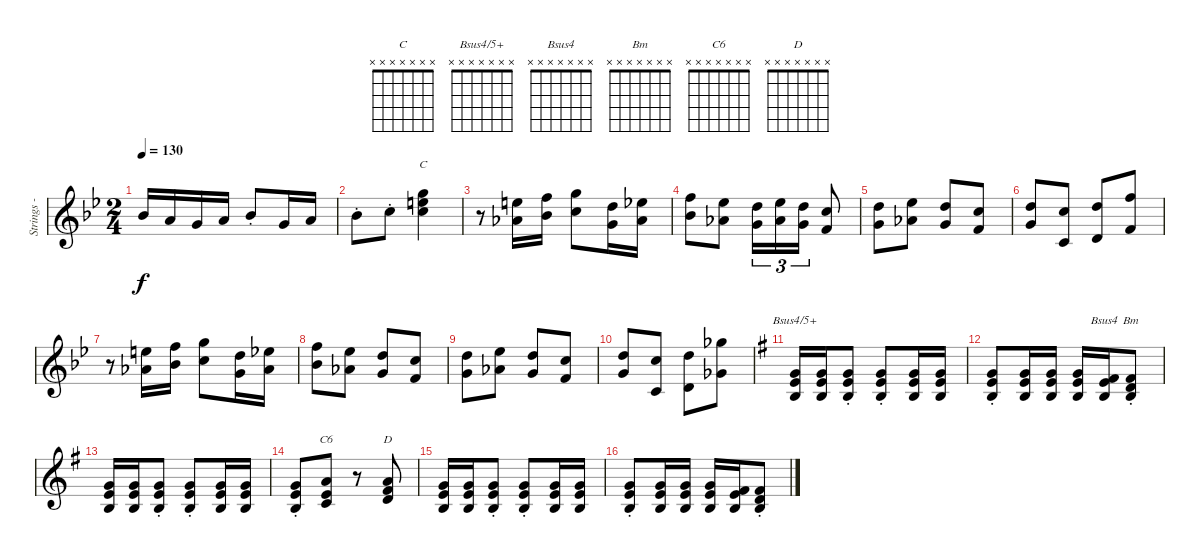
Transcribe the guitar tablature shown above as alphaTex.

\track ("Strings - Treble" "Strings - ") {instrument stringensemble1}
\staff {score}
\tuning (G4 E4 C4 G3 E3 C3 G2) {hide}
\chord ("C" x x x x x x x)
\chord ("Bsus4/5+" x x x x x x x)
\chord ("Bsus4" x x x x x x x)
\chord ("Bm" x x x x x x x)
\chord ("C6" x x x x x x x)
\chord ("D" x x x x x x x)
\ts (2 4)
\tempo 130
\clef g2
\ks gminor
3.1.16{dy f} 2.1.16 0.1.16 2.1.16 3.1{st}.8 0.1.16 2.1.16 |
3.1{st}.8 5.1{st}.8 (12.1 12.2 12.3).4{ch "C"} |
r.8 (9.1 4.2).16 (10.1 6.2).16 (12.1 8.2).8 (7.1 3.2).16 (8.1 4.2).16 |
(10.1 6.2).8 (8.1 4.2).8 (7.1 3.2).16{tu (3 2)} (8.1 4.2).16{tu (3 2)} (7.1 3.2).16{tu (3 2)} (5.1 1.2).8 |
(7.1 3.2).8 (8.1 4.2).8 (7.1 3.2).8 (5.1 1.2).8 |
(7.1 3.2).8 (5.1 0.3).8 (7.1 2.3).8 (10.1 1.2).8 |
r.8 (9.1 4.2).16 (10.1 6.2).16 (12.1 8.2).8 (7.1 3.2).16 (8.1 4.2).16 |
(10.1 6.2).8 (8.1 4.2).8 (7.1 3.2).8 (5.1 5.3).8 |
(7.1 3.2).8 (8.1 4.2).8 (7.1 3.2).8 (5.1 1.2).8 |
(7.1 3.2).8 (5.1 0.3).8 (7.1 2.3).8 (11.1 2.2).8 |
\ks eminor
(0.1 0.2 4.4).16{ch "Bsus4/5+"} (0.1 0.2 4.4).16 (0.1{st} 0.2{st} 4.4{st}).8 (0.1{st} 0.2{st} 4.4{st}).8 (0.1 0.2 4.4).16 (0.1 0.2 4.4).16 |
(0.1{st} 0.2{st} 4.4{st}).8 (0.1 0.2 4.4).16 (0.1 0.2 4.4).16 (0.1 0.2 4.4).16 (2.2 4.3 4.4).16{ch "Bsus4"} (2.2{st} 2.3{st} 4.4{st}).8{ch "Bm"} |
(0.1 0.2 4.4).16 (0.1 0.2 4.4).16 (0.1{st} 0.2{st} 4.4{st}).8 (0.1{st} 0.2{st} 4.4{st}).8 (0.1 0.2 4.4).16 (0.1 0.2 4.4).16 |
(0.1{st} 0.2{st} 4.4{st}).8 (2.1 0.2 0.3).8{ch "C6"} r.8 (2.1 2.2 2.3).8{ch "D"} |
(0.1 0.2 4.4).16 (0.1 0.2 4.4).16 (0.1{st} 0.2{st} 4.4{st}).8 (0.1{st} 0.2{st} 4.4{st}).8 (0.1 0.2 4.4).16 (0.1 0.2 4.4).16 |
(0.1{st} 0.2{st} 4.4{st}).8 (0.1 0.2 4.4).16 (0.1 0.2 4.4).16 (0.1 0.2 4.4).16 (2.2 4.3 4.4).16 (2.2{st} 2.3{st} 4.4{st}).8
